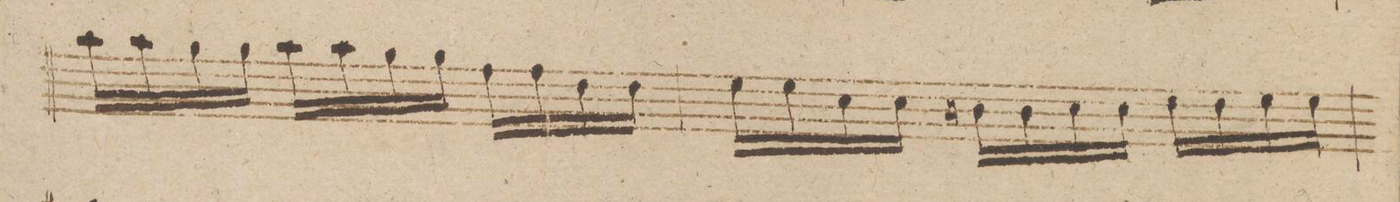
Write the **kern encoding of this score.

**kern	**dynam
*I"Violino 1mo	*
*clefG2	*
*k[b-]	*
*met(c|)	*
*M3/4	*
16aa\LL	.
16aa\	.
16gg\	.
16gg\JJ	.
16aa\LL	.
16aa\	.
16gg\	.
16gg\JJ	.
16ff\LL	.
16ff\	.
16dd\	.
16dd\JJ	.
=171	=171
16ee\LL	.
16ee\	.
16cc\	.
16cc\JJ	.
16bn\LL	.
16b\	.
16cc\	.
16cc\JJ	.
16dd\LL	.
16dd\	.
16ee\	.
16ee\JJ	.
=172	=172
*-	*-
